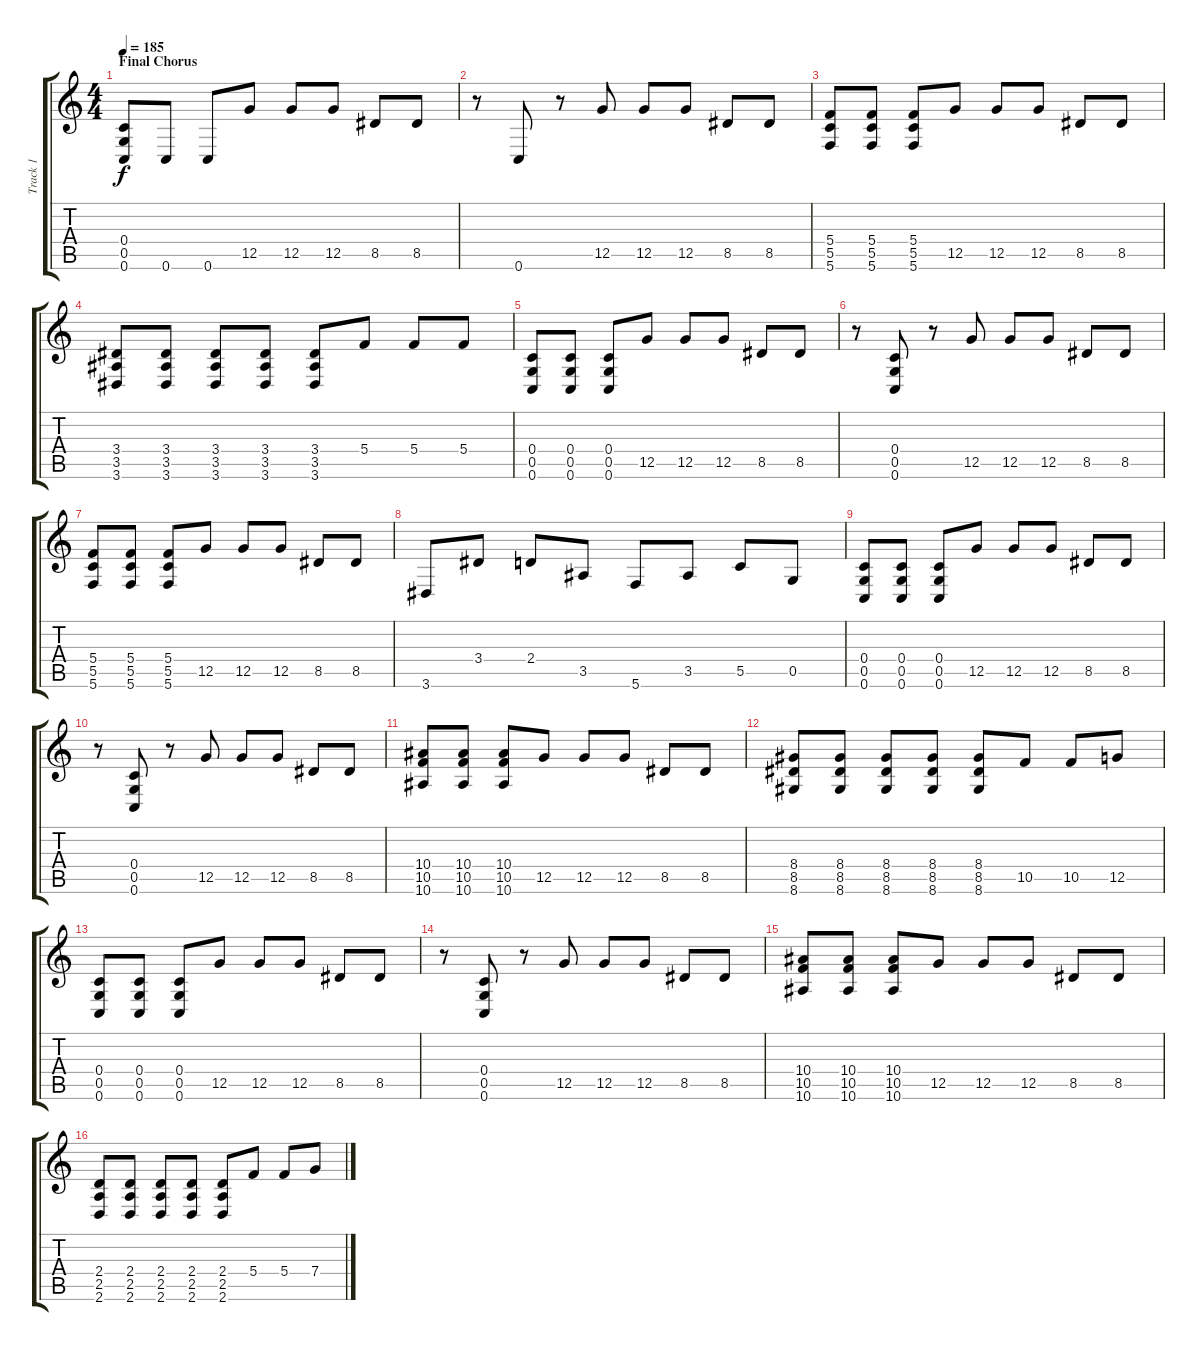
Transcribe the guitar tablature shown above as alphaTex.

\track ("Track 1" "Track 1") {instrument distortionguitar}
\staff {score tabs}
\tuning (D4 A3 F3 C3 G2 C2) {hide}
\ts (4 4)
\section ("" "Final Chorus")
\tempo 185
\clef g2
\ks c
(0.4 0.5 0.6).8{dy f volume 13 balance 11 instrument distortionguitar} 0.6.8{balance 16 instrument distortionguitar} 0.6.8 12.5.8 12.5.8 12.5.8 8.5.8 8.5.8 |
r.8 0.6.8 r.8 12.5.8 12.5.8 12.5.8 8.5.8 8.5.8 |
(5.4 5.5 5.6).8{volume 13 balance 11 instrument distortionguitar} (5.4 5.5 5.6).8 (5.4 5.5 5.6).8 12.5.8 12.5.8 12.5.8 8.5.8 8.5.8 |
(3.4 3.5 3.6).8 (3.4 3.5 3.6).8 (3.4 3.5 3.6).8 (3.4 3.5 3.6).8 (3.4 3.5 3.6).8 5.4.8 5.4.8 5.4.8 |
(0.4 0.5 0.6).8 (0.4 0.5 0.6).8 (0.4 0.5 0.6).8 12.5.8 12.5.8 12.5.8 8.5.8 8.5.8 |
r.8 (0.4 0.5 0.6).8 r.8 12.5.8 12.5.8 12.5.8 8.5.8 8.5.8 |
(5.4 5.5 5.6).8 (5.4 5.5 5.6).8 (5.4 5.5 5.6).8 12.5.8 12.5.8 12.5.8 8.5.8 8.5.8 |
3.6.8 3.4.8 2.4.8 3.5.8 5.6.8 3.5.8 5.5.8 0.5.8 |
(0.4 0.5 0.6).8 (0.4 0.5 0.6).8 (0.4 0.5 0.6).8 12.5.8 12.5.8 12.5.8 8.5.8 8.5.8 |
r.8 (0.4 0.5 0.6).8 r.8 12.5.8 12.5.8 12.5.8 8.5.8 8.5.8 |
(10.4 10.5 10.6).8 (10.4 10.5 10.6).8 (10.4 10.5 10.6).8 12.5.8 12.5.8 12.5.8 8.5.8 8.5.8 |
(8.4 8.5 8.6).8 (8.4 8.5 8.6).8 (8.4 8.5 8.6).8 (8.4 8.5 8.6).8 (8.4 8.5 8.6).8 10.5.8 10.5.8 12.5.8 |
(0.4 0.5 0.6).8 (0.4 0.5 0.6).8 (0.4 0.5 0.6).8 12.5.8 12.5.8 12.5.8 8.5.8 8.5.8 |
r.8 (0.4 0.5 0.6).8 r.8 12.5.8 12.5.8 12.5.8 8.5.8 8.5.8 |
(10.4 10.5 10.6).8 (10.4 10.5 10.6).8 (10.4 10.5 10.6).8 12.5.8 12.5.8 12.5.8 8.5.8 8.5.8 |
(2.4 2.5 2.6).8 (2.4 2.5 2.6).8 (2.4 2.5 2.6).8 (2.4 2.5 2.6).8 (2.4 2.5 2.6).8 5.4.8 5.4.8 7.4.8
